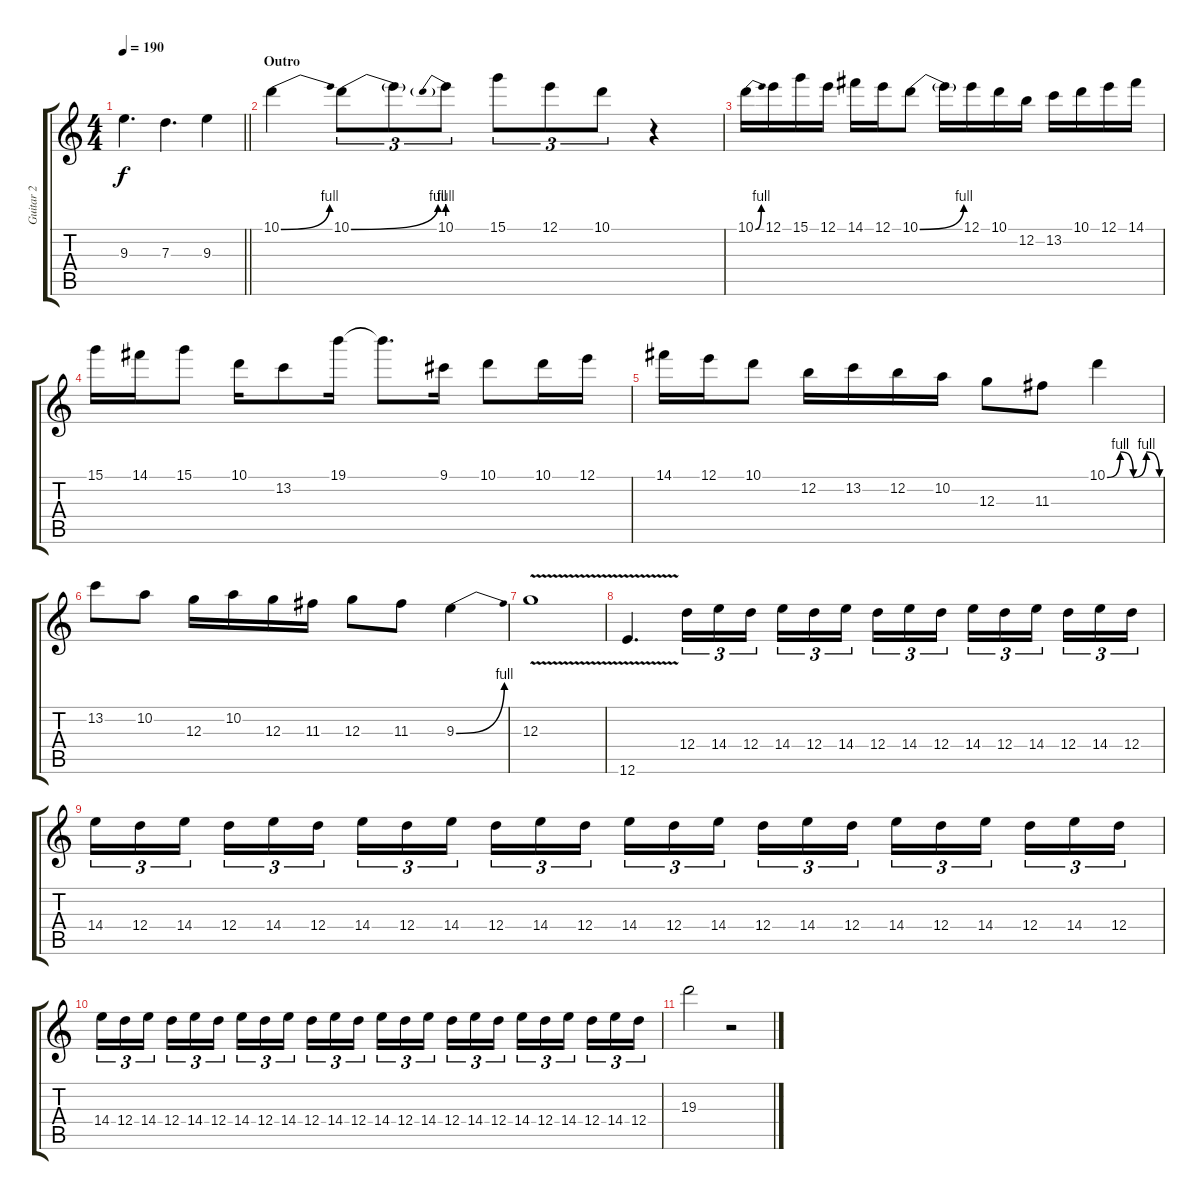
\track ("Guitar 2" "Guitar 2") {instrument distortionguitar}
\staff {score tabs}
\tuning (E4 B3 G3 D3 A2 E2) {hide}
\ts (4 4)
\tempo 190
\clef g2
\barLineRight lightlight
\ks c
9.3.4{d dy f} 7.3.4{d} 9.3.4 |
\section ("" "Outro")
10.1{be (bend 0 0 60 4)}.4 10.1{be (bend 0 0 60 4)}.8{tu (3 2)} 10.1{t}.8{tu (3 2)} 10.1{be (prebend 0 4 60 4)}.8{tu (3 2)} 15.1.8{tu (3 2)} 12.1.8{tu (3 2)} 10.1.8{tu (3 2)} r.4 |
10.1{be (bend 0 0 60 4)}.16 12.1.16 15.1.16 12.1.16 14.1.16 12.1.16 10.1{be (bend 0 0 60 4)}.8 10.1{t}.16 12.1.16 10.1.16 12.2.16 13.2.16 10.1.16 12.1.16 14.1.16 |
15.1.16 14.1.16 15.1.8 10.1.16 13.2.8 19.1.16 19.1{t}.8{d} 9.1.16 10.1.8 10.1.16 12.1.16 |
14.1.16 12.1.16 10.1.8 12.2.16 13.2.16 12.2.16 10.2.16 12.3.8 11.3.8 10.1{be (custom 0 0 15 4 30 0 45 4 60 0)}.4 |
13.2.8 10.2.8 12.3.16 10.2.16 12.3.16 11.3.16 12.3.8 11.3.8 9.3{be (bend 0 0 60 4)}.4 |
12.3{v}.1 |
12.6{v}.4{d} 12.4.16{tu (3 2)} 14.4.16{tu (3 2)} 12.4.16{tu (3 2)} 14.4.16{tu (3 2)} 12.4.16{tu (3 2)} 14.4.16{tu (3 2) beam splitsecondary} 12.4.16{tu (3 2)} 14.4.16{tu (3 2)} 12.4.16{tu (3 2)} 14.4.16{tu (3 2)} 12.4.16{tu (3 2)} 14.4.16{tu (3 2) beam splitsecondary} 12.4.16{tu (3 2)} 14.4.16{tu (3 2)} 12.4.16{tu (3 2)} |
14.4.16{tu (3 2)} 12.4.16{tu (3 2)} 14.4.16{tu (3 2) beam splitsecondary} 12.4.16{tu (3 2)} 14.4.16{tu (3 2)} 12.4.16{tu (3 2)} 14.4.16{tu (3 2)} 12.4.16{tu (3 2)} 14.4.16{tu (3 2) beam splitsecondary} 12.4.16{tu (3 2)} 14.4.16{tu (3 2)} 12.4.16{tu (3 2)} 14.4.16{tu (3 2)} 12.4.16{tu (3 2)} 14.4.16{tu (3 2) beam splitsecondary} 12.4.16{tu (3 2)} 14.4.16{tu (3 2)} 12.4.16{tu (3 2)} 14.4.16{tu (3 2)} 12.4.16{tu (3 2)} 14.4.16{tu (3 2) beam splitsecondary} 12.4.16{tu (3 2)} 14.4.16{tu (3 2)} 12.4.16{tu (3 2)} |
14.4.16{tu (3 2)} 12.4.16{tu (3 2)} 14.4.16{tu (3 2) beam splitsecondary} 12.4.16{tu (3 2)} 14.4.16{tu (3 2)} 12.4.16{tu (3 2)} 14.4.16{tu (3 2)} 12.4.16{tu (3 2)} 14.4.16{tu (3 2) beam splitsecondary} 12.4.16{tu (3 2)} 14.4.16{tu (3 2)} 12.4.16{tu (3 2)} 14.4.16{tu (3 2)} 12.4.16{tu (3 2)} 14.4.16{tu (3 2) beam splitsecondary} 12.4.16{tu (3 2)} 14.4.16{tu (3 2)} 12.4.16{tu (3 2)} 14.4.16{tu (3 2)} 12.4.16{tu (3 2)} 14.4.16{tu (3 2) beam splitsecondary} 12.4.16{tu (3 2)} 14.4.16{tu (3 2)} 12.4.16{tu (3 2)} |
19.3.2 r.2
